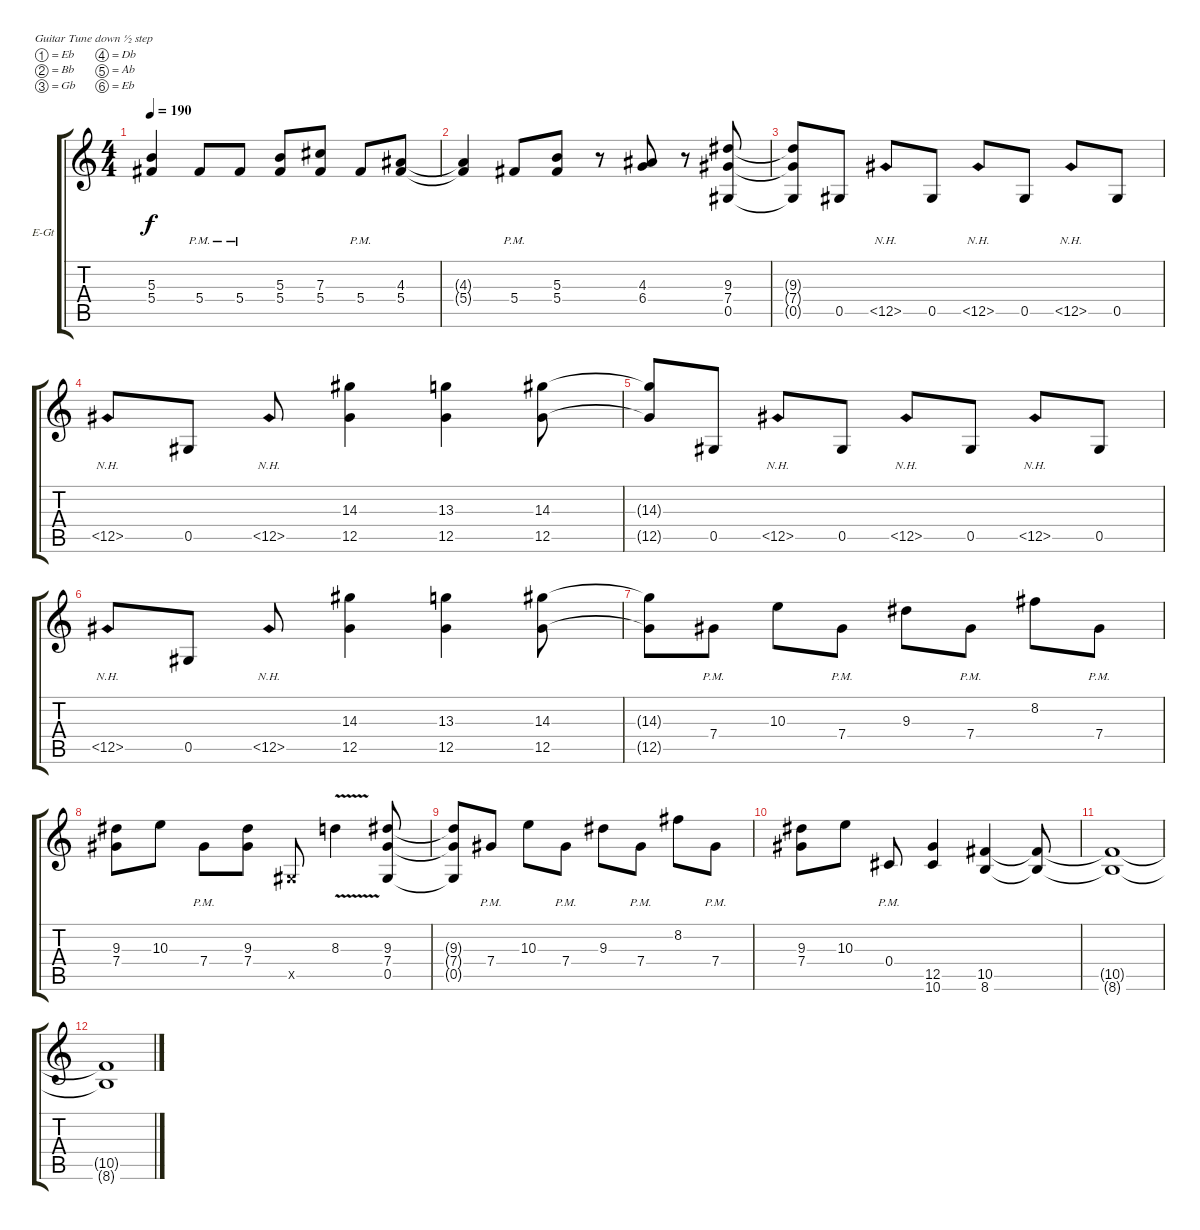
\bracketExtendMode groupsimilarinstruments
\firstSystemTrackNameOrientation horizontal
\otherSystemsTrackNameOrientation horizontal
\track ("Electric Guitar" "E-Gt") {instrument overdrivenguitar}
\staff {score tabs}
\tuning (Eb4 Bb3 Gb3 Db3 Ab2 Eb2)
\ts (4 4)
\tempo 190
\clef g2
\ks c
(5.4{t} 5.3{t}).4{dy f} 5.4{pm}.8 5.4{pm}.8 (5.4 5.3).8 (7.3 5.4).8 5.4{pm}.8 (5.4 4.3).8 |
(5.4{t} 4.3{t}).4 5.4{pm}.8 (5.4 5.3).8 r.8 (6.4 4.3).8 r.8 (0.5 7.4 9.3).8 |
(0.5{t} 7.4{t} 9.3{t}).8 0.5.8 12.5{nh}.8 0.5.8 12.5{nh}.8 0.5.8 12.5{nh}.8 0.5.8 |
12.5{nh}.8 0.5.8 12.5{nh}.8 (12.5 14.3).4 (12.5 13.3).4 (12.5 14.3).8 |
(12.5{t} 14.3{t}).8 0.5.8 12.5{nh}.8 0.5.8 12.5{nh}.8 0.5.8 12.5{nh}.8 0.5.8 |
12.5{nh}.8 0.5.8 12.5{nh}.8 (12.5 14.3).4 (12.5 13.3).4 (12.5 14.3).8 |
(14.3{t} 12.5{t}).8 7.4{pm}.8 10.3.8 7.4{pm}.8 9.3.8 7.4{pm}.8 8.2.8 7.4{pm}.8 |
(9.3 7.4).8 10.3.8 7.4{pm}.8 (7.4 9.3).8 0.5{x}.8 8.3{v}.4 (7.4 9.3 0.5).8 |
(9.3{t} 7.4{t} 0.5{t}).8 7.4{pm}.8 10.3.8 7.4{pm}.8 9.3.8 7.4{pm}.8 8.2.8 7.4{pm}.8 |
(9.3 7.4).8 10.3.8 0.4{pm}.8 (10.6 12.5).4 (8.6 10.5).4 (10.5{t} 8.6{t}).8 |
(8.6{t} 10.5{t}).1 |
(10.5{t} 8.6{t}).1
